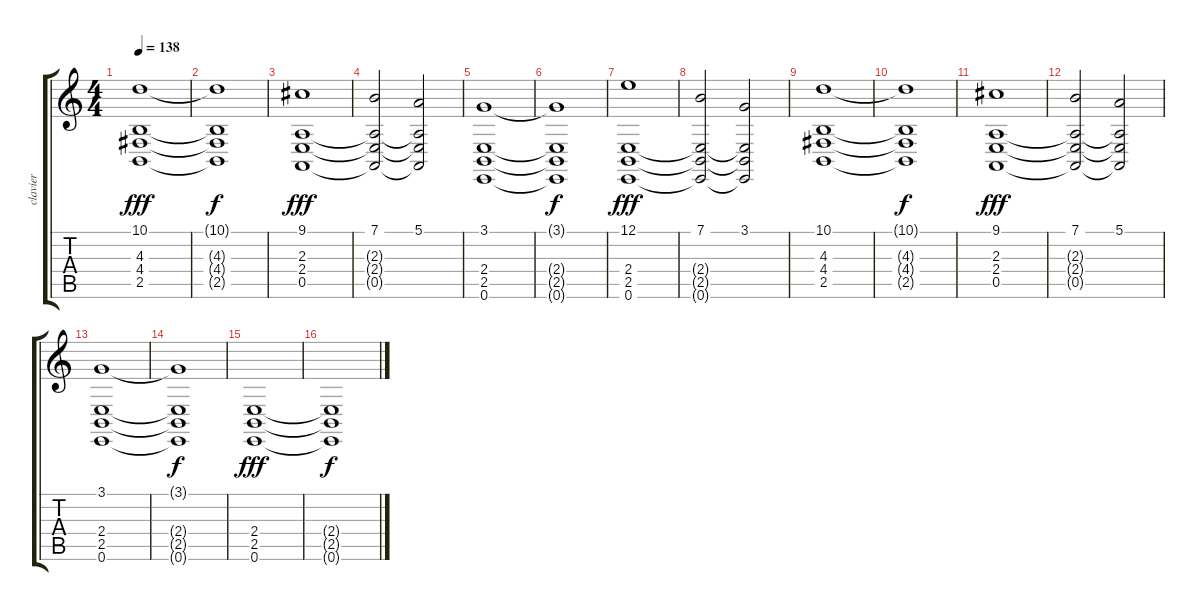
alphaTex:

\track ("clavier" "clavier") {instrument stringensemble1}
\staff {score tabs}
\tuning (E4 B3 G3 D3 A2 E2) {hide}
\ts (4 4)
\tempo 138
\clef g2
\ks c
(10.1 4.3 4.4 2.5).1{dy fff} |
(10.1{t} 4.3{t} 4.4{t} 2.5{t}).1{dy f} |
(9.1 2.3 2.4 0.5).1{dy fff} |
(7.1 2.3{t} 2.4{t} 0.5{t}).2 (5.1 2.3{t} 2.4{t} 0.5{t}).2 |
(3.1 2.4 2.5 0.6).1 |
(3.1{t} 2.4{t} 2.5{t} 0.6{t}).1{dy f} |
(12.1 2.4 2.5 0.6).1{dy fff} |
(7.1 2.4{t} 2.5{t} 0.6{t}).2 (3.1 2.4{t} 2.5{t} 0.6{t}).2 |
(10.1 4.3 4.4 2.5).1 |
(10.1{t} 4.3{t} 4.4{t} 2.5{t}).1{dy f} |
(9.1 2.3 2.4 0.5).1{dy fff} |
(7.1 2.3{t} 2.4{t} 0.5{t}).2 (5.1 2.3{t} 2.4{t} 0.5{t}).2 |
(3.1 2.4 2.5 0.6).1 |
(3.1{t} 2.4{t} 2.5{t} 0.6{t}).1{dy f} |
(2.4 2.5 0.6).1{dy fff} |
(2.4{t} 2.5{t} 0.6{t}).1{dy f}
